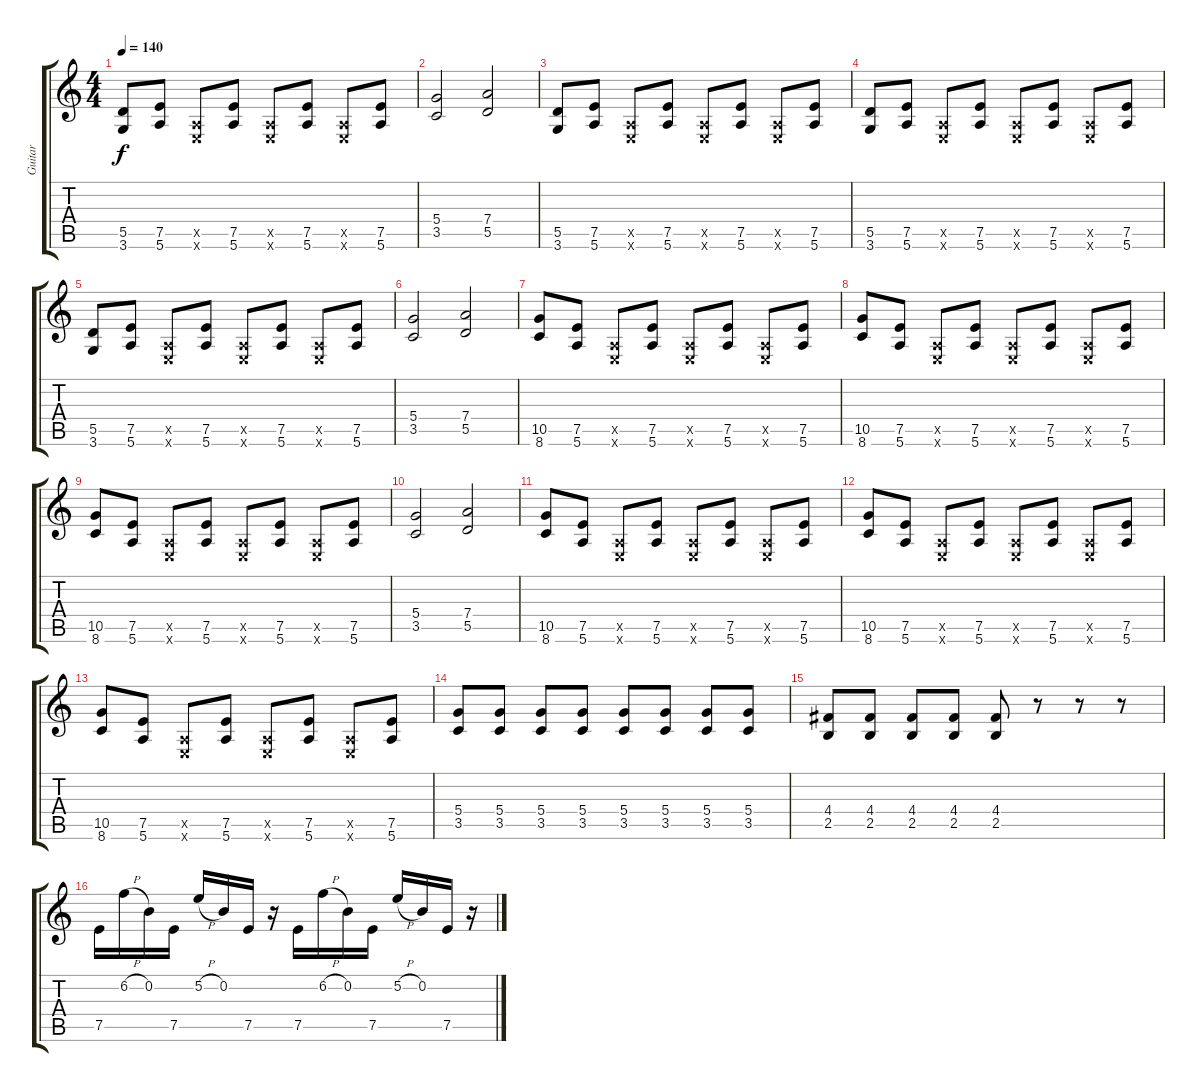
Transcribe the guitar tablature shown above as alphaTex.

\track ("Guitar" "Guitar") {instrument distortionguitar}
\staff {score tabs}
\tuning (E4 B3 G3 D3 A2 E2) {hide}
\ts (4 4)
\tempo 140
\clef g2
\ks c
(5.5 3.6).8{dy f} (7.5 5.6).8 (0.5{x} 0.6{x}).8 (7.5 5.6).8 (0.5{x} 0.6{x}).8 (7.5 5.6).8 (0.5{x} 0.6{x}).8 (7.5 5.6).8 |
(5.4 3.5).2 (7.4 5.5).2 |
(5.5 3.6).8 (7.5 5.6).8 (0.5{x} 0.6{x}).8 (7.5 5.6).8 (0.5{x} 0.6{x}).8 (7.5 5.6).8 (0.5{x} 0.6{x}).8 (7.5 5.6).8 |
(5.5 3.6).8 (7.5 5.6).8 (0.5{x} 0.6{x}).8 (7.5 5.6).8 (0.5{x} 0.6{x}).8 (7.5 5.6).8 (0.5{x} 0.6{x}).8 (7.5 5.6).8 |
(5.5 3.6).8 (7.5 5.6).8 (0.5{x} 0.6{x}).8 (7.5 5.6).8 (0.5{x} 0.6{x}).8 (7.5 5.6).8 (0.5{x} 0.6{x}).8 (7.5 5.6).8 |
(5.4 3.5).2 (7.4 5.5).2 |
(10.5 8.6).8 (7.5 5.6).8 (0.5{x} 0.6{x}).8 (7.5 5.6).8 (0.5{x} 0.6{x}).8 (7.5 5.6).8 (0.5{x} 0.6{x}).8 (7.5 5.6).8 |
(10.5 8.6).8 (7.5 5.6).8 (0.5{x} 0.6{x}).8 (7.5 5.6).8 (0.5{x} 0.6{x}).8 (7.5 5.6).8 (0.5{x} 0.6{x}).8 (7.5 5.6).8 |
(10.5 8.6).8 (7.5 5.6).8 (0.5{x} 0.6{x}).8 (7.5 5.6).8 (0.5{x} 0.6{x}).8 (7.5 5.6).8 (0.5{x} 0.6{x}).8 (7.5 5.6).8 |
(5.4 3.5).2 (7.4 5.5).2 |
(10.5 8.6).8 (7.5 5.6).8 (0.5{x} 0.6{x}).8 (7.5 5.6).8 (0.5{x} 0.6{x}).8 (7.5 5.6).8 (0.5{x} 0.6{x}).8 (7.5 5.6).8 |
(10.5 8.6).8 (7.5 5.6).8 (0.5{x} 0.6{x}).8 (7.5 5.6).8 (0.5{x} 0.6{x}).8 (7.5 5.6).8 (0.5{x} 0.6{x}).8 (7.5 5.6).8 |
(10.5 8.6).8 (7.5 5.6).8 (0.5{x} 0.6{x}).8 (7.5 5.6).8 (0.5{x} 0.6{x}).8 (7.5 5.6).8 (0.5{x} 0.6{x}).8 (7.5 5.6).8 |
(5.4 3.5).8 (5.4 3.5).8 (5.4 3.5).8 (5.4 3.5).8 (5.4 3.5).8 (5.4 3.5).8 (5.4 3.5).8 (5.4 3.5).8 |
(4.4 2.5).8 (4.4 2.5).8 (4.4 2.5).8 (4.4 2.5).8 (4.4 2.5).8 r.8 r.8 r.8 |
7.5.16 6.2{h}.16 0.2.16 7.5.16 5.2{h}.16 0.2.16 7.5.16 r.16 7.5.16 6.2{h}.16 0.2.16 7.5.16 5.2{h}.16 0.2.16 7.5.16 r.16
